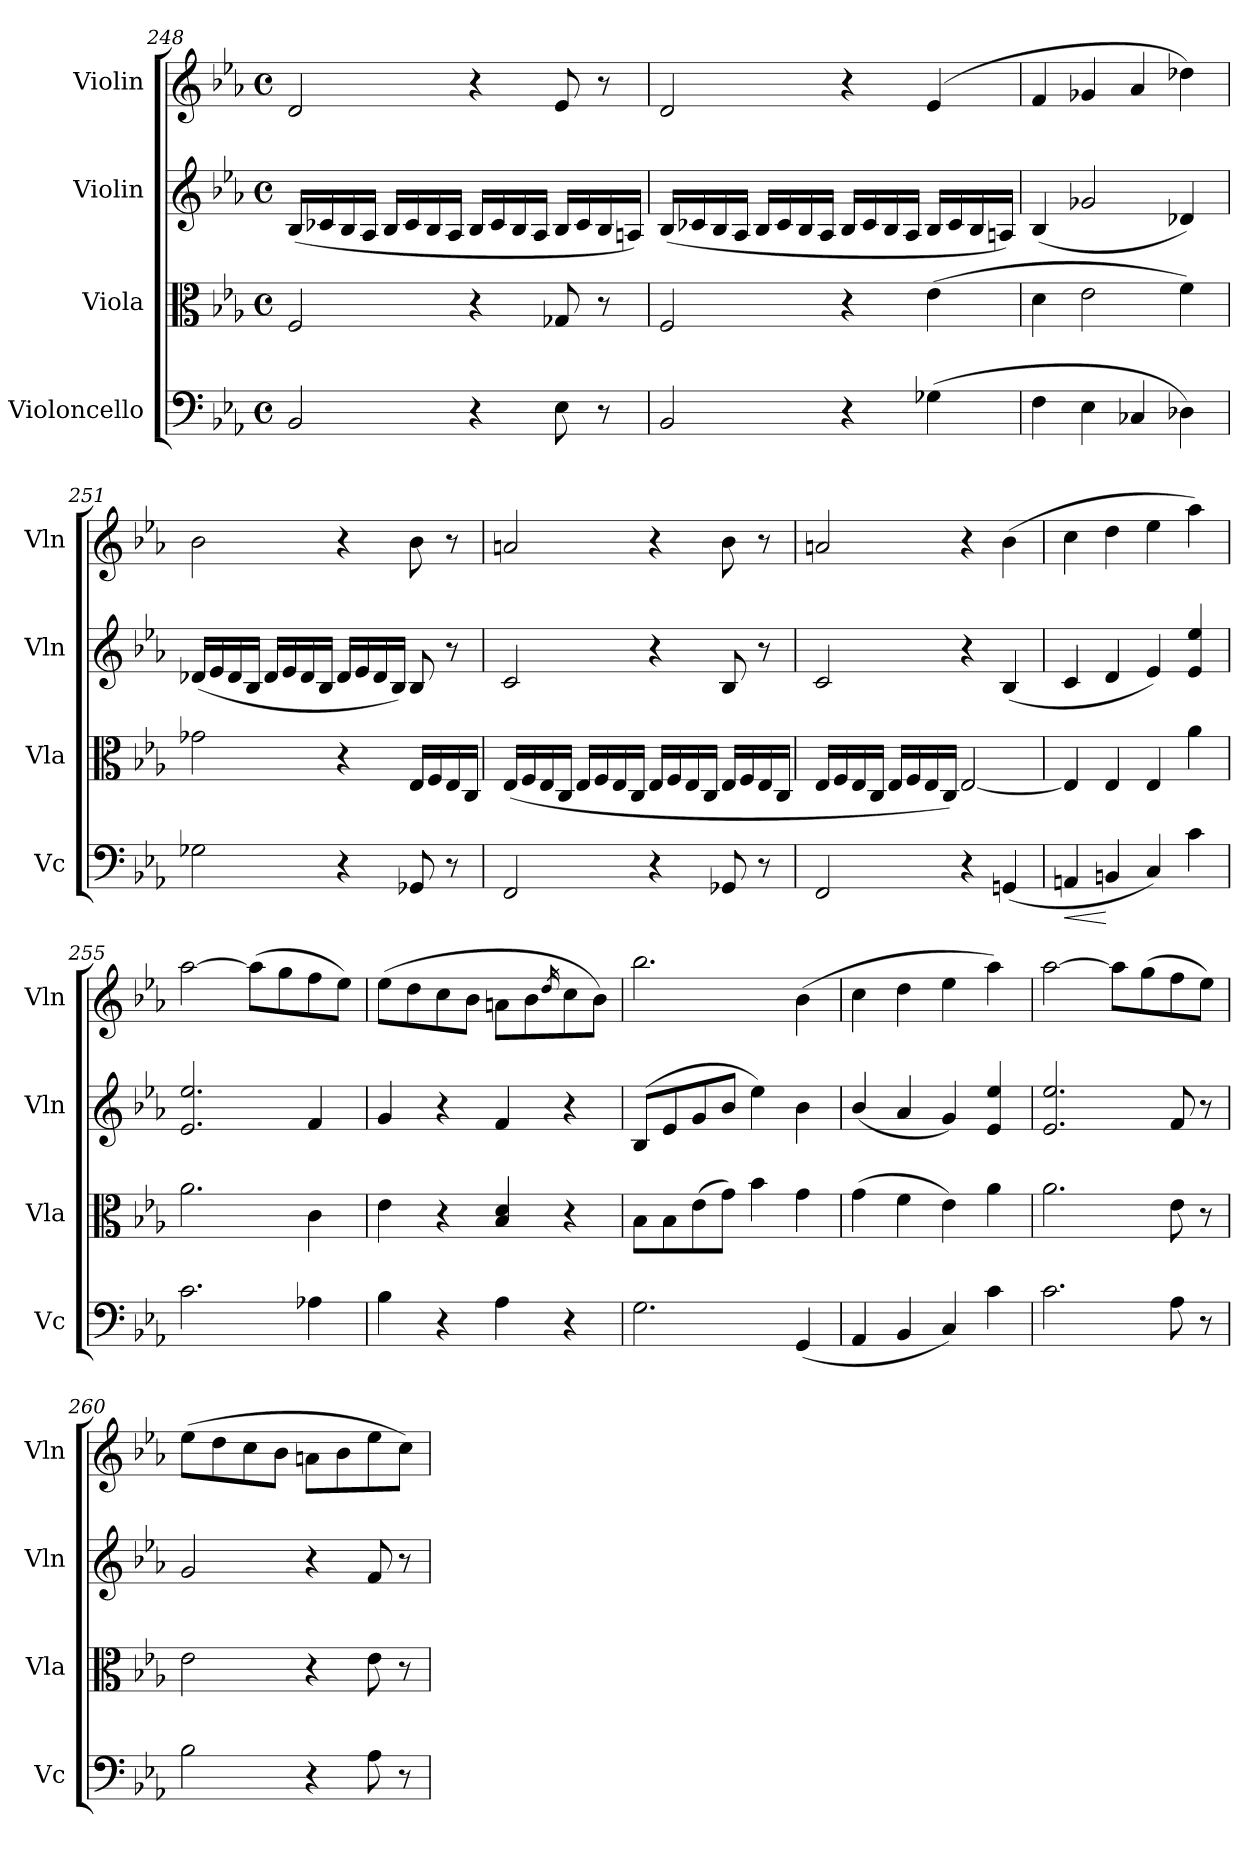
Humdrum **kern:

**kern	**dynam	**kern	**kern	**kern
*part4	*part4	*part3	*part2	*part1
*staff4	*staff4	*staff3	*staff2	*staff1
*I"Violoncello	*	*I"Viola	*I"Violin	*I"Violin
*I'Vc	*	*I'Vla	*I'Vln	*I'Vln
*clefF4	*	*clefC3	*clefG2	*clefG2
*k[b-e-a-]	*	*k[b-e-a-]	*k[b-e-a-]	*k[b-e-a-]
*M4/4	*	*M4/4	*M4/4	*M4/4
*met(c)	*	*met(c)	*met(c)	*met(c)
=248	=248	=248	=248	=248
2BB-/	.	2F/	(16B-/LL	2d/
.	.	.	16c-X/	.
.	.	.	16B-/	.
.	.	.	16A-/JJ	.
.	.	.	16B-/LL	.
.	.	.	16c-/	.
.	.	.	16B-/	.
.	.	.	16A-/JJ	.
4r	.	4r	16B-/LL	4r
.	.	.	16c-/	.
.	.	.	16B-/	.
.	.	.	16A-/JJ	.
8E-\	.	8G-X/	16B-/LL	8e-/
.	.	.	16c-/	.
8r	.	8r	16B-/	8r
.	.	.	16An/JJ)	.
=249	=249	=249	=249	=249
2BB-/	.	2F/	(16B-/LL	2d/
.	.	.	16c-X/	.
.	.	.	16B-/	.
.	.	.	16A-/JJ	.
.	.	.	16B-/LL	.
.	.	.	16c-/	.
.	.	.	16B-/	.
.	.	.	16A-/JJ	.
4r	.	4r	16B-/LL	4r
.	.	.	16c-/	.
.	.	.	16B-/	.
.	.	.	16A-/JJ	.
(4G-X\	.	(4e-\	16B-/LL	(>4e-/
.	.	.	16c-/	.
.	.	.	16B-/	.
.	.	.	16An/JJ)	.
!!LO:PB:g=z
=250	=250	=250	=250	=250
4F\	.	4d\	(4B-/	4f/
4E-\	.	2e-\	2g-X/	4g-X/
4C-X/	.	.	.	4a-/
4D-X\)	.	4f\)	4d-X/)	4dd-X\)
=251	=251	=251	=251	=251
2G-X\	.	2g-X\	(16d-X/LL	2b-\
.	.	.	16e-/	.
.	.	.	16d-/	.
.	.	.	16B-/JJ	.
.	.	.	16d-/LL	.
.	.	.	16e-/	.
.	.	.	16d-/	.
.	.	.	16B-/JJ	.
4r	.	4r	16d-/LL	4r
.	.	.	16e-/	.
.	.	.	16d-/	.
.	.	.	16B-/JJ)	.
8GG-X/	.	16E-/LL	8B-/	8b-\
.	.	16F/	.	.
8r	.	16E-/	8r	8r
.	.	16C/JJ	.	.
=252	=252	=252	=252	=252
2FF/	.	(16E-/LL	2c/	2an/
.	.	16F/	.	.
.	.	16E-/	.	.
.	.	16C/JJ	.	.
.	.	16E-/LL	.	.
.	.	16F/	.	.
.	.	16E-/	.	.
.	.	16C/JJ	.	.
4r	.	16E-/LL	4r	4r
.	.	16F/	.	.
.	.	16E-/	.	.
.	.	16C/JJ	.	.
8GG-X/	.	16E-/LL	8B-/	8b-\
.	.	16F/	.	.
8r	.	16E-/	8r	8r
.	.	16C/JJ	.	.
=253	=253	=253	=253	=253
2FF/	.	16E-/LL	2c/	2an/
.	.	16F/	.	.
.	.	16E-/	.	.
.	.	16C/JJ	.	.
.	.	16E-/LL	.	.
.	.	16F/	.	.
.	.	16E-/	.	.
.	.	16C/JJ)	.	.
4r	.	[2E-/	4r	4r
(4GGn/	.	.	(4B-/	(4b-\
=254	=254	=254	=254	=254
!	!LO:HP:b	!	!	!
4AAn/	<	4E-/]	4c/	4cc\
4BBn/	[	4E-/	4d/	4dd\
4C/)	.	4E-/	4e-/)	4ee-\
4c\	.	4a-\	4e-/ 4ee-/	4aa-\)
=255	=255	=255	=255	=255
2.c\	.	2.a-\	2.e-/ 2.ee-/	[2aa-\
.	.	.	.	(8aa-\L]
.	.	.	.	8gg\
4A-X\	.	4c\	4f/	8ff\
.	.	.	.	8ee-\J)
!!LO:LB:g=z
=256	=256	=256	=256	=256
4B-\	.	4e-\	4g/	(8ee-\L
.	.	.	.	8dd\
4r	.	4r	4r	8cc\
.	.	.	.	8b-\J
4A-\	.	4B-/ 4d/	4f/	8an\L
.	.	.	.	8b-\
.	.	.	.	16qdd/
4r	.	4r	4r	8cc\
.	.	.	.	8b-\J)
=257	=257	=257	=257	=257
2.G\	.	8B-\L	(8B-/L	2.bb-\
.	.	8B-\	8e-/	.
.	.	(8e-\	8g/	.
.	.	8g\J)	8b-/J	.
.	.	4b-\	4ee-\)	.
(4GG/	.	4g\	4b-\	(4b-\
=258	=258	=258	=258	=258
4AA-/	.	(4g\	(4b-/	4cc\
4BB-/	.	4f\	4a-/	4dd\
4C/)	.	4e-\)	4g/)	4ee-\
4c\	.	4a-\	4e-/ 4ee-/	4aa-\)
=259	=259	=259	=259	=259
2.c\	.	2.a-\	2.e-/ 2.ee-/	[2aa-\
.	.	.	.	8aa-\L]
.	.	.	.	(8gg\
8A-\	.	8e-\	8f/	8ff\
8r	.	8r	8r	8ee-\J)
=260	=260	=260	=260	=260
2B-\	.	2e-\	2g/	(8ee-\L
.	.	.	.	8dd\
.	.	.	.	8cc\
.	.	.	.	8b-\J
4r	.	4r	4r	8an\L
.	.	.	.	8b-\
8A-\	.	8e-\	8f/	8ee-\
8r	.	8r	8r	8cc\J)
=	=	=	=	=
*-	*-	*-	*-	*-
